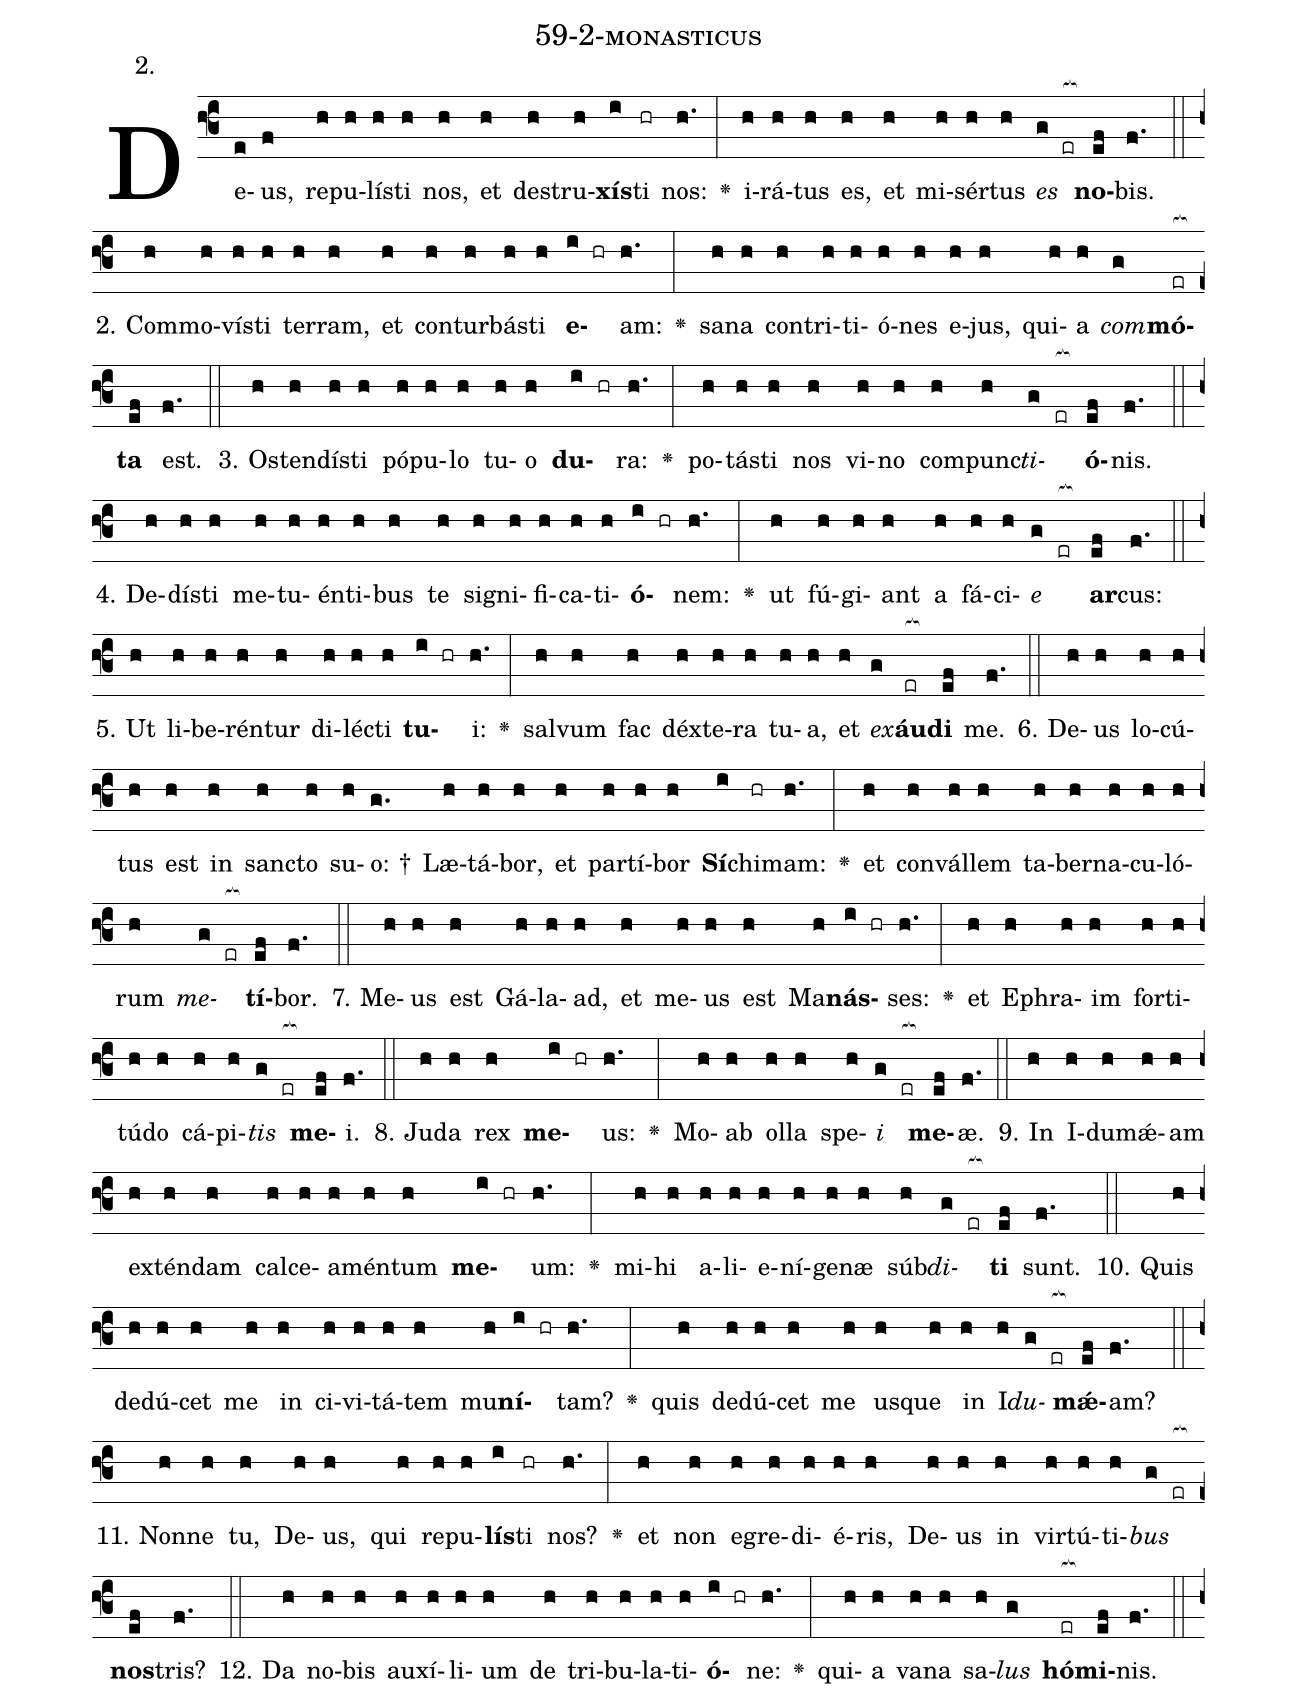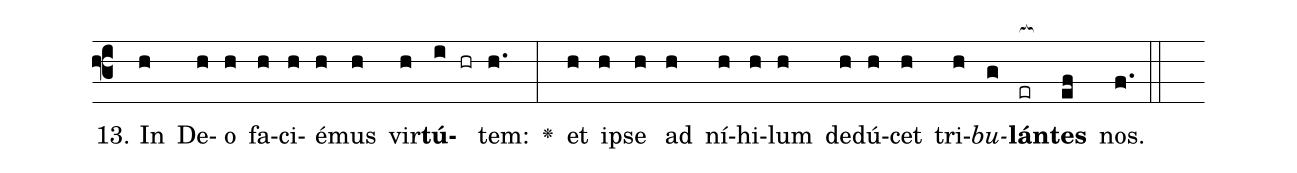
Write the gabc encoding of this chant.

name: 59-2-monasticus;
annotation: 2.;
%%
(f3)De(e)us,(f) re(h)pu(h)lís(h)ti(h) nos,(h) et(h) de(h)stru(h)<b>xís</b>(i)ti(hr) nos:(h.) <v>\greheightstar</v>(:) i(h)rá(h)tus(h) es,(h) et(h) mi(h)sér(h)tus(h) <i>es</i>(g er[ocb:1{]) <b>no</b>(ef[ocb:0}])bis.(f.) (::)
2. Com(h)mo(h)vís(h)ti(h) ter(h)ram,(h) et(h) con(h)tur(h)bás(h)ti(h) <b>e</b>(i hr)am:(h.) <v>\greheightstar</v>(:) sa(h)na(h) con(h)tri(h)ti(h)ó(h)nes(h) e(h)jus,(h) qui(h)a(h) <i>com</i>(g)<b>mó</b>(er[ocb:1{])<b>ta</b>(ef[ocb:0}]) est.(f.) (::)
3. Os(h)ten(h)dís(h)ti(h) pó(h)pu(h)lo(h) tu(h)o(h) <b>du</b>(i hr)ra:(h.) <v>\greheightstar</v>(:) po(h)tás(h)ti(h) nos(h) vi(h)no(h) com(h)punc(h)<i>ti</i>(g er[ocb:1{])<b>ó</b>(ef[ocb:0}])nis.(f.) (::)
4. De(h)dís(h)ti(h) me(h)tu(h)én(h)ti(h)bus(h) te(h) si(h)gni(h)fi(h)ca(h)ti(h)<b>ó</b>(i hr)nem:(h.) <v>\greheightstar</v>(:) ut(h) fú(h)gi(h)ant(h) a(h) fá(h)ci(h)<i>e</i>(g er[ocb:1{]) <b>ar</b>(ef[ocb:0}])cus:(f.) (::)
5. Ut(h) li(h)be(h)rén(h)tur(h) di(h)léc(h)ti(h) <b>tu</b>(i hr)i:(h.) <v>\greheightstar</v>(:) sal(h)vum(h) fac(h) déx(h)te(h)ra(h) tu(h)a,(h) et(h) <i>ex</i>(g)<b>áu</b>(er[ocb:1{])<b>di</b>(ef[ocb:0}]) me.(f.) (::)
6. De(h)us(h) lo(h)cú(h)tus(h) est(h) in(h) sanc(h)to(h) su(h)o: †(g.) Læ(h)tá(h)bor,(h) et(h) par(h)tí(h)bor(h) <b>Sí</b>(i)chi(hr)mam:(h.) <v>\greheightstar</v>(:) et(h) con(h)vál(h)lem(h) ta(h)ber(h)na(h)cu(h)ló(h)rum(h) <i>me</i>(g er[ocb:1{])<b>tí</b>(ef[ocb:0}])bor.(f.) (::)
7. Me(h)us(h) est(h) Gá(h)la(h)ad,(h) et(h) me(h)us(h) est(h) Ma(h)<b>nás</b>(i hr)ses:(h.) <v>\greheightstar</v>(:) et(h) E(h)phra(h)im(h) for(h)ti(h)tú(h)do(h) cá(h)pi(h)<i>tis</i>(g er[ocb:1{]) <b>me</b>(ef[ocb:0}])i.(f.) (::)
8. Ju(h)da(h) rex(h) <b>me</b>(i hr)us:(h.) <v>\greheightstar</v>(:) Mo(h)ab(h) ol(h)la(h) spe(h)<i>i</i>(g er[ocb:1{]) <b>me</b>(ef[ocb:0}])æ.(f.) (::)
9. In(h) I(h)du(h)mǽ(h)am(h) ex(h)tén(h)dam(h) cal(h)ce(h)a(h)mén(h)tum(h) <b>me</b>(i hr)um:(h.) <v>\greheightstar</v>(:) mi(h)hi(h) a(h)li(h)e(h)ní(h)ge(h)næ(h) súb(h)<i>di</i>(g er[ocb:1{])<b>ti</b>(ef[ocb:0}]) sunt.(f.) (::)
10. Quis(h) de(h)dú(h)cet(h) me(h) in(h) ci(h)vi(h)tá(h)tem(h) mu(h)<b>ní</b>(i hr)tam?(h.) <v>\greheightstar</v>(:) quis(h) de(h)dú(h)cet(h) me(h) us(h)que(h) in(h) I(h)<i>du</i>(g er[ocb:1{])<b>mǽ</b>(ef[ocb:0}])am?(f.) (::)
11. Non(h)ne(h) tu,(h) De(h)us,(h) qui(h) re(h)pu(h)<b>lís</b>(i)ti(hr) nos?(h.) <v>\greheightstar</v>(:) et(h) non(h) e(h)gre(h)di(h)é(h)ris,(h) De(h)us(h) in(h) vir(h)tú(h)ti(h)<i>bus</i>(g er[ocb:1{]) <b>nos</b>(ef[ocb:0}])tris?(f.) (::)
12. Da(h) no(h)bis(h) au(h)xí(h)li(h)um(h) de(h) tri(h)bu(h)la(h)ti(h)<b>ó</b>(i hr)ne:(h.) <v>\greheightstar</v>(:) qui(h)a(h) va(h)na(h) sa(h)<i>lus</i>(g) <b>hó</b>(er[ocb:1{])<b>mi</b>(ef[ocb:0}])nis.(f.) (::)
13. In(h) De(h)o(h) fa(h)ci(h)é(h)mus(h) vir(h)<b>tú</b>(i hr)tem:(h.) <v>\greheightstar</v>(:) et(h) ip(h)se(h) ad(h) ní(h)hi(h)lum(h) de(h)dú(h)cet(h) tri(h)<i>bu</i>(g)<b>lán</b>(er[ocb:1{])<b>tes</b>(ef[ocb:0}]) nos.(f.) (::)
